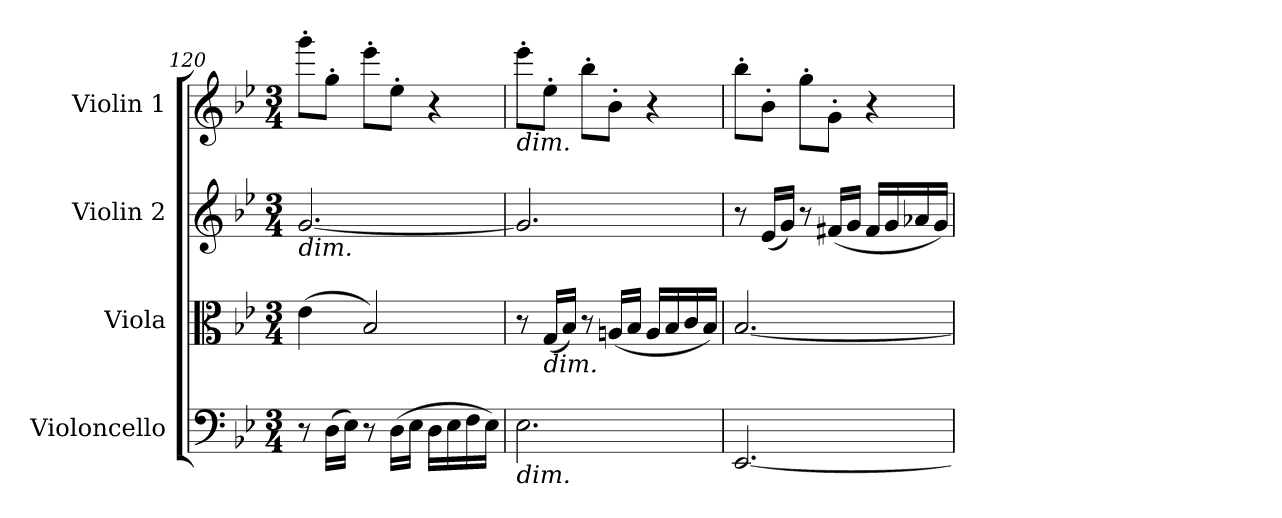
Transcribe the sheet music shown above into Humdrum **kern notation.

**kern	**kern	**kern	**kern
*part4	*part3	*part2	*part1
*staff4	*staff3	*staff2	*staff1
*I"Violoncello	*I"Viola	*I"Violin 2	*I"Violin 1
*I'Vc	*I'Vla	*I'Vln	*I'Vln
*clefF4	*clefC3	*clefG2	*clefG2
*k[b-e-]	*k[b-e-]	*k[b-e-]	*k[b-e-]
*M3/4	*M3/4	*M3/4	*M3/4
=120	=120	=120	=120
!	!	!LO:TX:b:i:t=dim.	!
8r	(4e-\	[2.g/	8ggg'\L
(16D\LL	.	.	8gg'\J
16E-\JJ)	.	.	.
8r	2B-/)	.	8eee-'\L
(16D\LL	.	.	8ee-'\J
16E-\JJ	.	.	.
16D\LL	.	.	4r
16E-\	.	.	.
16F\	.	.	.
16E-\JJ)	.	.	.
!!LO:LB:g=z
=121	=121	=121	=121
!	!	!	!LO:TX:b:i:t=dim.
!LO:TX:b:i:t=dim.	!	!	!
2.E-\	8r	2.g/]	8eee-'\L
!	!LO:TX:b:i:t=dim.	!	!
.	(16G/LL	.	8ee-'\J
.	16B-/JJ)	.	.
.	8r	.	8bb-'\L
.	(16An/LL	.	8b-'\J
.	16B-/JJ	.	.
.	16A/LL	.	4r
.	16B-/	.	.
.	16c/	.	.
.	16B-/JJ)	.	.
=122	=122	=122	=122
[2.EE-/	[2.B-/	8r	8bb-'\L
.	.	(16e-/LL	8b-'\J
.	.	16g/JJ)	.
.	.	8r	8gg'\L
.	.	(16f#X/LL	8g'\J
.	.	16g/JJ	.
.	.	16f#/LL	4r
.	.	16g/	.
.	.	16a-X/	.
.	.	16g/JJ)	.
=	=	=	=
*-	*-	*-	*-
